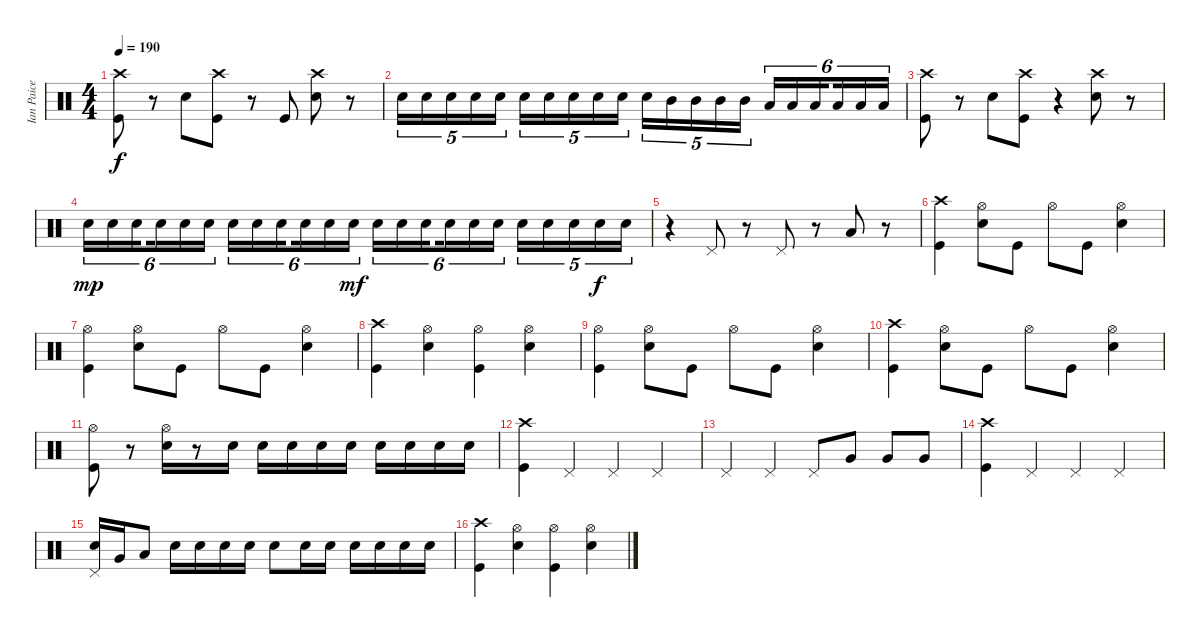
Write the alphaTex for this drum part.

\track ("Ian Paice" "Ian Paice") {instrument percussion}
\staff {score}
\articulation defaults
\ts (4 4)
\tempo 190
\clef neutral
\ks c
("Crash high (hit)" "Kick (hit)").8{dy f} r.8 "Snare (hit) 2".8 ("Crash high (hit)" "Kick (hit)").8 r.8 "Kick (hit)".8 ("Snare (hit) 2" "Crash high (hit)").8 r.8 |
"Snare (hit) 2".16{tu (5 4)} "Snare (hit) 2".16{tu (5 4)} "Snare (hit) 2".16{tu (5 4)} "Snare (hit) 2".16{tu (5 4)} "Snare (hit) 2".16{tu (5 4)} "Snare (hit) 2".16{tu (5 4)} "Snare (hit) 2".16{tu (5 4)} "Snare (hit) 2".16{tu (5 4)} "Snare (hit) 2".16{tu (5 4)} "Snare (hit) 2".16{tu (5 4)} "Snare (hit) 2".16{tu (5 4)} "Mid Tom (hit)".16{tu (5 4)} "Mid Tom (hit)".16{tu (5 4)} "Mid Tom (hit)".16{tu (5 4)} "Mid Tom (hit)".16{tu (5 4)} "Low Tom (hit)".16{tu (6 4)} "Low Tom (hit)".16{tu (6 4)} "Low Tom (hit)".16{tu (6 4) beam splitsecondary} "Low Tom (hit)".16{tu (6 4)} "Low Tom (hit)".16{tu (6 4)} "Low Tom (hit)".16{tu (6 4)} |
("Crash high (hit)" "Kick (hit)").8 r.8 "Snare (hit) 2".8 ("Kick (hit)" "Crash high (hit)").8 r.4 ("Snare (hit) 2" "Crash high (hit)").8 r.8 |
"Snare (hit) 2".16{tu (6 4) dy mp} "Snare (hit) 2".16{tu (6 4)} "Snare (hit) 2".16{tu (6 4) beam splitsecondary} "Snare (hit) 2".16{tu (6 4)} "Snare (hit) 2".16{tu (6 4)} "Snare (hit) 2".16{tu (6 4)} "Snare (hit) 2".16{tu (6 4)} "Snare (hit) 2".16{tu (6 4)} "Snare (hit) 2".16{tu (6 4) beam splitsecondary} "Snare (hit) 2".16{tu (6 4)} "Snare (hit) 2".16{tu (6 4)} "Snare (hit) 2".16{tu (6 4) dy mf} "Snare (hit) 2".16{tu (6 4)} "Snare (hit) 2".16{tu (6 4)} "Snare (hit) 2".16{tu (6 4) beam splitsecondary} "Snare (hit) 2".16{tu (6 4)} "Snare (hit) 2".16{tu (6 4)} "Snare (hit) 2".16{tu (6 4)} "Snare (hit) 2".16{tu (5 4)} "Snare (hit) 2".16{tu (5 4)} "Snare (hit) 2".16{tu (5 4)} "Snare (hit) 2".16{tu (5 4) dy f} "Snare (hit) 2".16{tu (5 4)} |
r.4 "Pedal Hi-Hat (hit)".8 r.8 "Pedal Hi-Hat (hit)".8 r.8 "Low Tom (hit)".8 r.8 |
("Crash high (hit)" "Kick (hit)").4 ("Snare (hit) 2" "Hi-Hat (open)").8 "Kick (hit)".8 "Hi-Hat (open)".8 "Kick (hit)".8 ("Snare (hit) 2" "Hi-Hat (open)").4 |
("Kick (hit)" "Hi-Hat (open)").4 ("Hi-Hat (open)" "Snare (hit) 2").8 "Kick (hit)".8 "Hi-Hat (open)".8 "Kick (hit)".8 ("Hi-Hat (open)" "Snare (hit) 2").4 |
("Kick (hit)" "Crash high (hit)").4 ("Snare (hit) 2" "Hi-Hat (open)").4 ("Hi-Hat (open)" "Kick (hit)").4 ("Snare (hit) 2" "Hi-Hat (open)").4 |
("Hi-Hat (open)" "Kick (hit)").4 ("Hi-Hat (open)" "Snare (hit) 2").8 "Kick (hit)".8 "Hi-Hat (open)".8 "Kick (hit)".8 ("Snare (hit) 2" "Hi-Hat (open)").4 |
("Kick (hit)" "Crash high (hit)").4 ("Snare (hit) 2" "Hi-Hat (open)").8 "Kick (hit)".8 "Hi-Hat (open)".8 "Kick (hit)".8 ("Snare (hit) 2" "Hi-Hat (open)").4 |
("Kick (hit)" "Hi-Hat (open)").8 r.8 ("Snare (hit) 2" "Hi-Hat (open)").16 r.8 "Snare (hit) 2".16 "Snare (hit) 2".16 "Snare (hit) 2".16 "Snare (hit) 2".16 "Snare (hit) 2".16 "Snare (hit) 2".16 "Snare (hit) 2".16 "Snare (hit) 2".16 "Snare (hit) 2".16 |
("Kick (hit)" "Crash high (hit)").4 "Pedal Hi-Hat (hit)".4 "Pedal Hi-Hat (hit)".4 "Pedal Hi-Hat (hit)".4 |
"Pedal Hi-Hat (hit)".4 "Pedal Hi-Hat (hit)".4 "Pedal Hi-Hat (hit)".8 "Very Low Tom (hit)".8 "Very Low Tom (hit)".8 "Very Low Tom (hit)".8 |
("Kick (hit)" "Crash high (hit)").4 "Pedal Hi-Hat (hit)".4 "Pedal Hi-Hat (hit)".4 "Pedal Hi-Hat (hit)".4 |
("Snare (hit) 2" "Pedal Hi-Hat (hit)").16 "Very Low Tom (hit)".16 "Low Floor Tom (hit)".8 "Snare (hit) 2".16 "Snare (hit) 2".16 "Snare (hit) 2".16 "Snare (hit) 2".16 "Snare (hit) 2".8 "Snare (hit) 2".16 "Snare (hit) 2".16 "Snare (hit) 2".16 "Snare (hit) 2".16 "Snare (hit) 2".16 "Snare (hit) 2".16 |
("Kick (hit)" "Crash high (hit)").4 ("Hi-Hat (open)" "Snare (hit) 2").4 ("Hi-Hat (open)" "Kick (hit)").4 ("Snare (hit) 2" "Hi-Hat (open)").4
